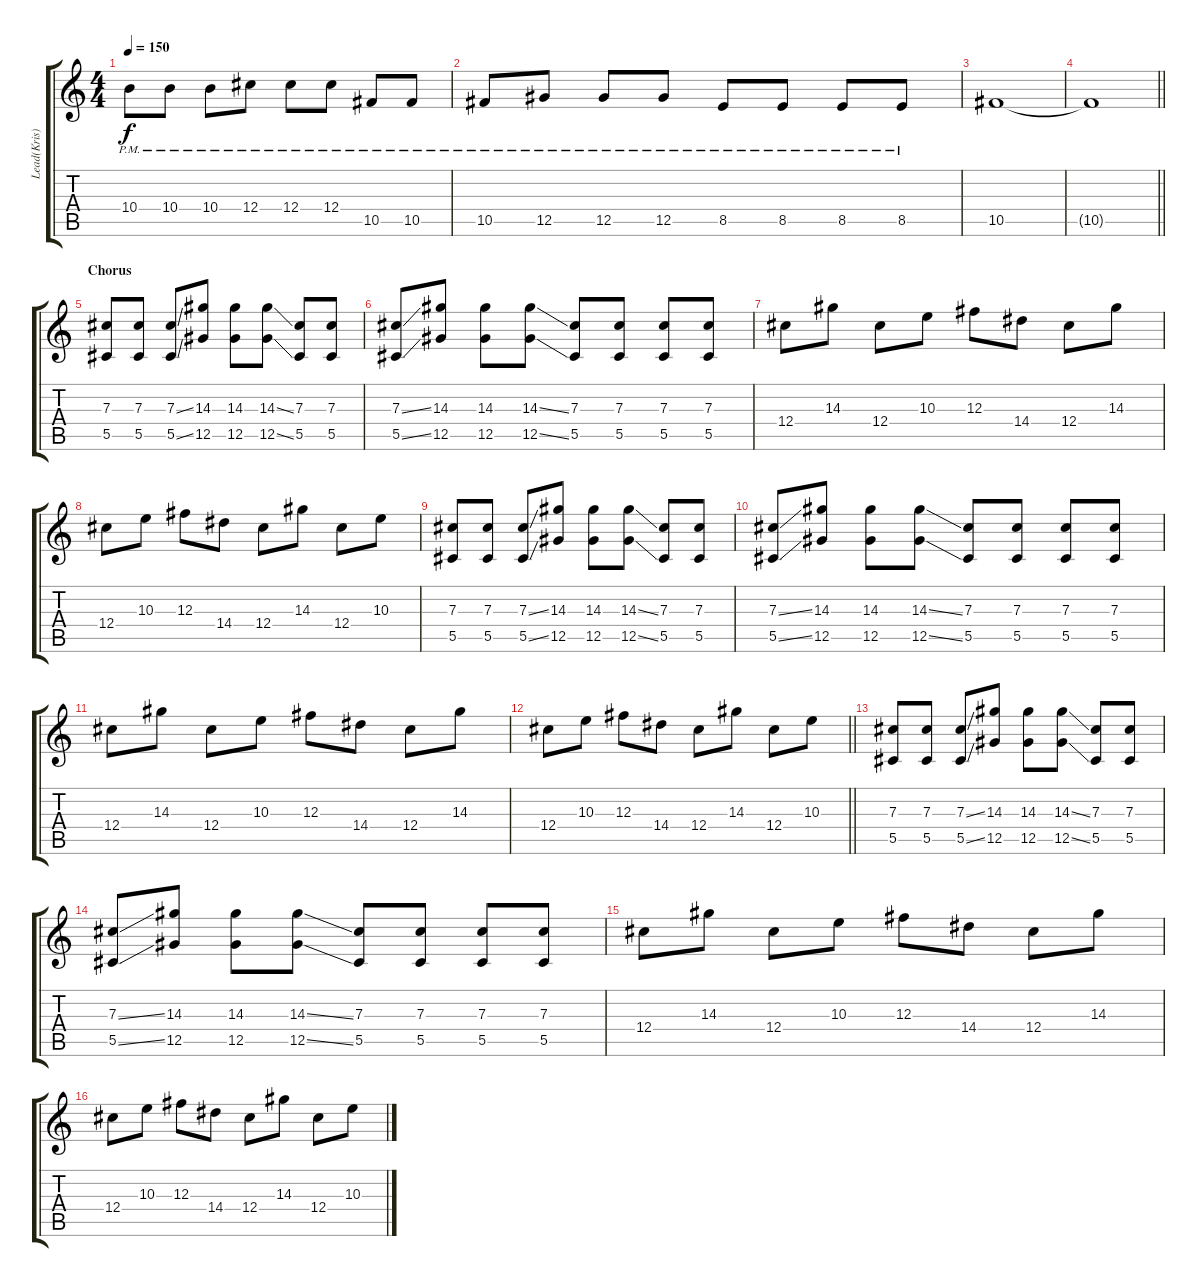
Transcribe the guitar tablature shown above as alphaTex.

\track ("Lead(Kris)" "Lead(Kris)") {instrument distortionguitar}
\staff {score tabs}
\tuning (Eb4 Bb3 Gb3 Db3 Ab2 Db2) {hide}
\ts (4 4)
\tempo 150
\clef g2
\ks c
10.4{pm}.8{dy f} 10.4{pm}.8 10.4{pm}.8 12.4{pm}.8 12.4{pm}.8 12.4{pm}.8 10.5{pm}.8 10.5{pm}.8 |
10.5{pm}.8 12.5{pm}.8 12.5{pm}.8 12.5{pm}.8 8.5{pm}.8 8.5{pm}.8 8.5{pm}.8 8.5{pm}.8 |
10.5.1 |
\barLineRight lightlight
10.5{t}.1 |
\section ("" "Chorus")
(7.3 5.5).8 (7.3 5.5).8 (7.3{ss} 5.5{ss}).8 (14.3 12.5).8 (14.3 12.5).8 (14.3{ss} 12.5{ss}).8 (7.3 5.5).8 (7.3 5.5).8 |
(7.3{ss} 5.5{ss}).8 (14.3 12.5).8 (14.3 12.5).8 (14.3{ss} 12.5{ss}).8 (7.3 5.5).8 (7.3 5.5).8 (7.3 5.5).8 (7.3 5.5).8 |
12.4.8 14.3.8 12.4.8 10.3.8 12.3.8 14.4.8 12.4.8 14.3.8 |
12.4.8 10.3.8 12.3.8 14.4.8 12.4.8 14.3.8 12.4.8 10.3.8 |
(7.3 5.5).8 (7.3 5.5).8 (7.3{ss} 5.5{ss}).8 (14.3 12.5).8 (14.3 12.5).8 (14.3{ss} 12.5{ss}).8 (7.3 5.5).8 (7.3 5.5).8 |
(7.3{ss} 5.5{ss}).8 (14.3 12.5).8 (14.3 12.5).8 (14.3{ss} 12.5{ss}).8 (7.3 5.5).8 (7.3 5.5).8 (7.3 5.5).8 (7.3 5.5).8 |
12.4.8 14.3.8 12.4.8 10.3.8 12.3.8 14.4.8 12.4.8 14.3.8 |
\barLineRight lightlight
12.4.8 10.3.8 12.3.8 14.4.8 12.4.8 14.3.8 12.4.8 10.3.8 |
(7.3 5.5).8 (7.3 5.5).8 (7.3{ss} 5.5{ss}).8 (14.3 12.5).8 (14.3 12.5).8 (14.3{ss} 12.5{ss}).8 (7.3 5.5).8 (7.3 5.5).8 |
(7.3{ss} 5.5{ss}).8 (14.3 12.5).8 (14.3 12.5).8 (14.3{ss} 12.5{ss}).8 (7.3 5.5).8 (7.3 5.5).8 (7.3 5.5).8 (7.3 5.5).8 |
12.4.8 14.3.8 12.4.8 10.3.8 12.3.8 14.4.8 12.4.8 14.3.8 |
12.4.8 10.3.8 12.3.8 14.4.8 12.4.8 14.3.8 12.4.8 10.3.8
